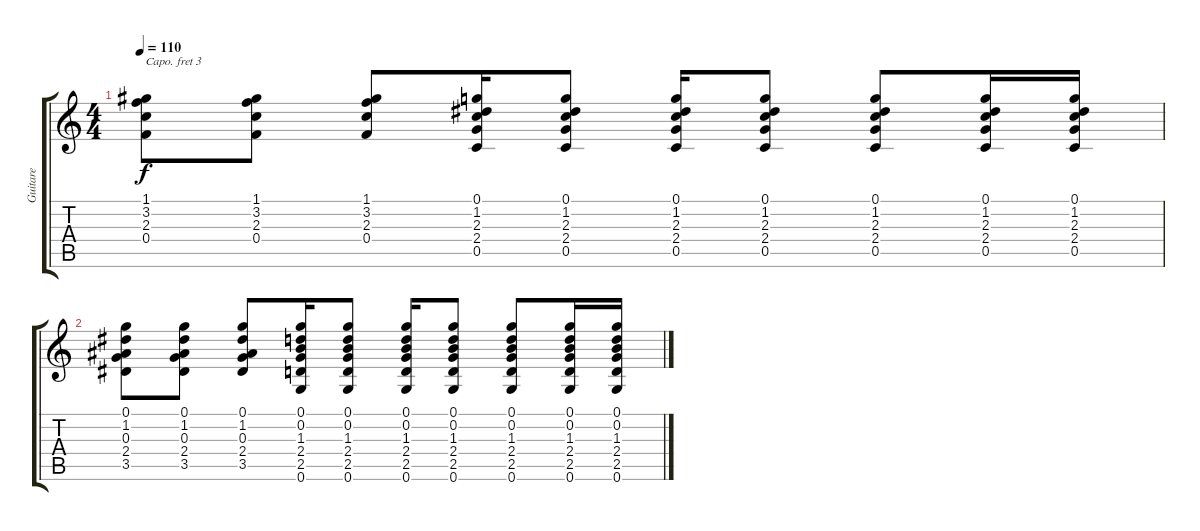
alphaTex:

\track ("Guitare" "Guitare") {instrument electricguitarmuted}
\staff {score tabs}
\capo 3
\tuning (E4 B3 G3 D3 A2 E2) {hide}
\ts (4 4)
\tempo 110
\clef g2
\ks c
(1.1 3.2 2.3 0.4).8{dy f volume 0} (1.1 3.2 2.3 0.4).8 (1.1 3.2 2.3 0.4).8 (0.1 1.2 2.3 2.4 0.5).16 (0.1 1.2 2.3 2.4 0.5).8 (0.1 1.2 2.3 2.4 0.5).16 (0.1 1.2 2.3 2.4 0.5).8 (0.1 1.2 2.3 2.4 0.5).8 (0.1 1.2 2.3 2.4 0.5).16 (0.1 1.2 2.3 2.4 0.5).16 |
(0.1 1.2 0.3 2.4 3.5).8 (0.1 1.2 0.3 2.4 3.5).8 (0.1 1.2 0.3 2.4 3.5).8 (0.1 0.2 1.3 2.4 2.5 0.6).16 (0.1 0.2 1.3 2.4 2.5 0.6).8 (0.1 0.2 1.3 2.4 2.5 0.6).16 (0.1 0.2 1.3 2.4 2.5 0.6).8 (0.1 0.2 1.3 2.4 2.5 0.6).8 (0.1 0.2 1.3 2.4 2.5 0.6).16 (0.1 0.2 1.3 2.4 2.5 0.6).16
